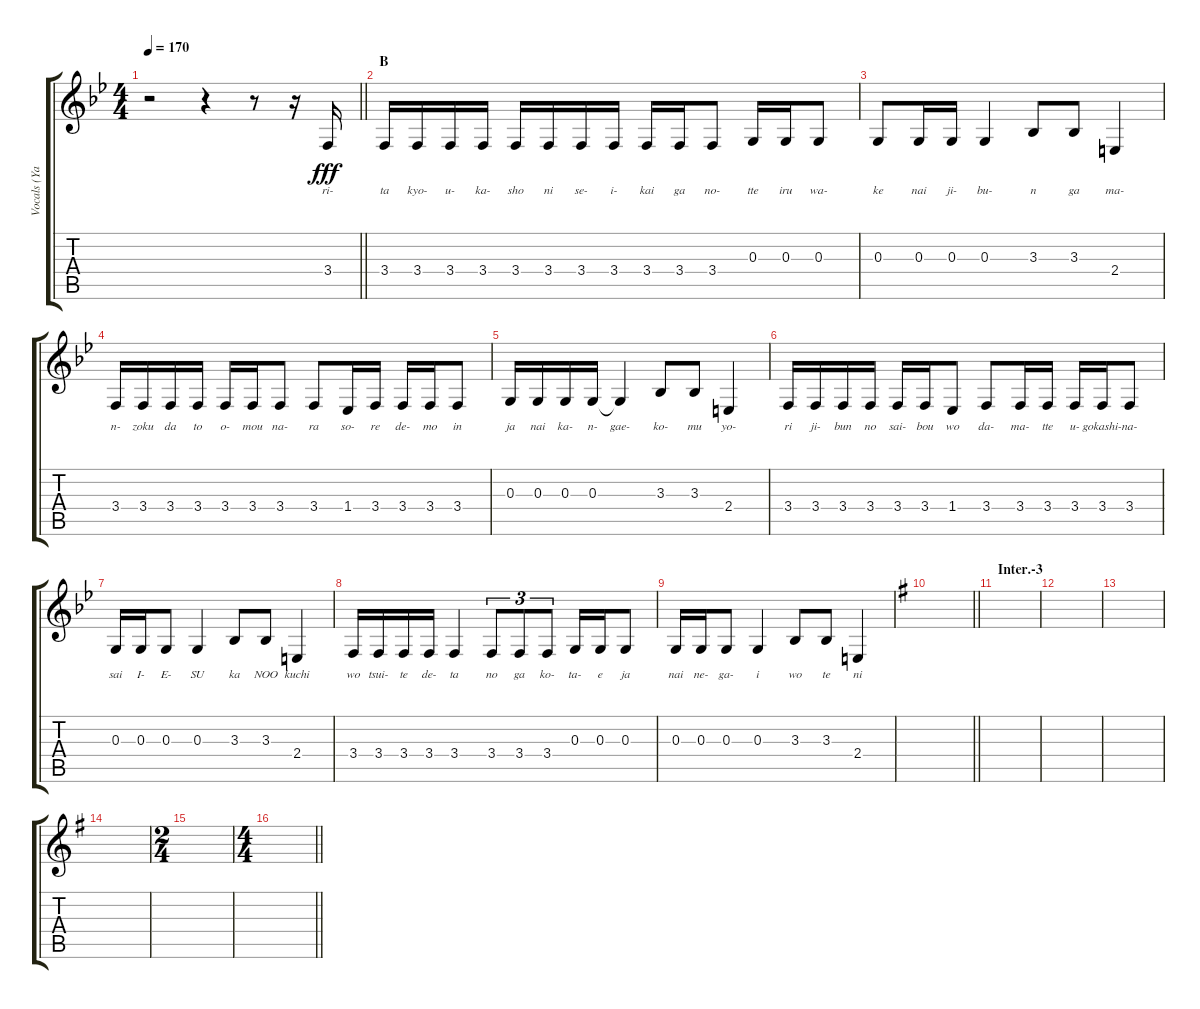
\track ("Vocals (Yamanaka Sawako/\"Catherine\")" "Vocals (Ya") {instrument tuba}
\staff {score tabs}
\tuning (E4 B3 G3 D3 A2 E2) {hide}
\ts (4 4)
\tempo 170
\clef g2
\barLineRight lightlight
\ks bb
r.2{dy fff} r.4 r.8 r.16 3.4.16{lyrics (0 "ri-") lyrics (1 "") lyrics (2 "") lyrics (3 "") lyrics (4 "")} |
\section ("" "B")
3.4.16{lyrics (0 "ta") lyrics (1 "") lyrics (2 "") lyrics (3 "") lyrics (4 "")} 3.4.16{lyrics (0 "kyo-") lyrics (1 "") lyrics (2 "") lyrics (3 "") lyrics (4 "")} 3.4.16{lyrics (0 "u-") lyrics (1 "") lyrics (2 "") lyrics (3 "") lyrics (4 "")} 3.4.16{lyrics (0 "ka-") lyrics (1 "") lyrics (2 "") lyrics (3 "") lyrics (4 "")} 3.4.16{lyrics (0 "sho") lyrics (1 "") lyrics (2 "") lyrics (3 "") lyrics (4 "")} 3.4.16{lyrics (0 "ni") lyrics (1 "") lyrics (2 "") lyrics (3 "") lyrics (4 "")} 3.4.16{lyrics (0 "se-") lyrics (1 "") lyrics (2 "") lyrics (3 "") lyrics (4 "")} 3.4.16{lyrics (0 "i-") lyrics (1 "") lyrics (2 "") lyrics (3 "") lyrics (4 "")} 3.4.16{lyrics (0 "kai") lyrics (1 "") lyrics (2 "") lyrics (3 "") lyrics (4 "")} 3.4.16{lyrics (0 "ga") lyrics (1 "") lyrics (2 "") lyrics (3 "") lyrics (4 "")} 3.4.8{lyrics (0 "no-") lyrics (1 "") lyrics (2 "") lyrics (3 "") lyrics (4 "")} 0.3.16{lyrics (0 "tte") lyrics (1 "") lyrics (2 "") lyrics (3 "") lyrics (4 "")} 0.3.16{lyrics (0 "iru") lyrics (1 "") lyrics (2 "") lyrics (3 "") lyrics (4 "")} 0.3.8{lyrics (0 "wa-") lyrics (1 "") lyrics (2 "") lyrics (3 "") lyrics (4 "")} |
0.3.8{lyrics (0 "ke") lyrics (1 "") lyrics (2 "") lyrics (3 "") lyrics (4 "")} 0.3.16{lyrics (0 "nai") lyrics (1 "") lyrics (2 "") lyrics (3 "") lyrics (4 "")} 0.3.16{lyrics (0 "ji-") lyrics (1 "") lyrics (2 "") lyrics (3 "") lyrics (4 "")} 0.3.4{lyrics (0 "bu-") lyrics (1 "") lyrics (2 "") lyrics (3 "") lyrics (4 "")} 3.3.8{lyrics (0 "n") lyrics (1 "") lyrics (2 "") lyrics (3 "") lyrics (4 "")} 3.3.8{lyrics (0 "ga") lyrics (1 "") lyrics (2 "") lyrics (3 "") lyrics (4 "")} 2.4.4{lyrics (0 "ma-") lyrics (1 "") lyrics (2 "") lyrics (3 "") lyrics (4 "")} |
3.4.16{lyrics (0 "n-") lyrics (1 "") lyrics (2 "") lyrics (3 "") lyrics (4 "")} 3.4.16{lyrics (0 "zoku") lyrics (1 "") lyrics (2 "") lyrics (3 "") lyrics (4 "")} 3.4.16{lyrics (0 "da") lyrics (1 "") lyrics (2 "") lyrics (3 "") lyrics (4 "")} 3.4.16{lyrics (0 "to") lyrics (1 "") lyrics (2 "") lyrics (3 "") lyrics (4 "")} 3.4.16{lyrics (0 "o-") lyrics (1 "") lyrics (2 "") lyrics (3 "") lyrics (4 "")} 3.4.16{lyrics (0 "mou") lyrics (1 "") lyrics (2 "") lyrics (3 "") lyrics (4 "")} 3.4.8{lyrics (0 "na-") lyrics (1 "") lyrics (2 "") lyrics (3 "") lyrics (4 "")} 3.4.8{lyrics (0 "ra") lyrics (1 "") lyrics (2 "") lyrics (3 "") lyrics (4 "")} 1.4.16{lyrics (0 "so-") lyrics (1 "") lyrics (2 "") lyrics (3 "") lyrics (4 "")} 3.4.16{lyrics (0 "re") lyrics (1 "") lyrics (2 "") lyrics (3 "") lyrics (4 "")} 3.4.16{lyrics (0 "de-") lyrics (1 "") lyrics (2 "") lyrics (3 "") lyrics (4 "")} 3.4.16{lyrics (0 "mo") lyrics (1 "") lyrics (2 "") lyrics (3 "") lyrics (4 "")} 3.4.8{lyrics (0 "in") lyrics (1 "") lyrics (2 "") lyrics (3 "") lyrics (4 "")} |
0.3.16{lyrics (0 "ja") lyrics (1 "") lyrics (2 "") lyrics (3 "") lyrics (4 "")} 0.3.16{lyrics (0 "nai") lyrics (1 "") lyrics (2 "") lyrics (3 "") lyrics (4 "")} 0.3.16{lyrics (0 "ka-") lyrics (1 "") lyrics (2 "") lyrics (3 "") lyrics (4 "")} 0.3.16{lyrics (0 "n-") lyrics (1 "") lyrics (2 "") lyrics (3 "") lyrics (4 "")} 0.3{t}.4{lyrics (0 "gae-") lyrics (1 "") lyrics (2 "") lyrics (3 "") lyrics (4 "")} 3.3.8{lyrics (0 "ko-") lyrics (1 "") lyrics (2 "") lyrics (3 "") lyrics (4 "")} 3.3.8{lyrics (0 "mu") lyrics (1 "") lyrics (2 "") lyrics (3 "") lyrics (4 "")} 2.4.4{lyrics (0 "yo-") lyrics (1 "") lyrics (2 "") lyrics (3 "") lyrics (4 "")} |
3.4.16{lyrics (0 "ri") lyrics (1 "") lyrics (2 "") lyrics (3 "") lyrics (4 "")} 3.4.16{lyrics (0 "ji-") lyrics (1 "") lyrics (2 "") lyrics (3 "") lyrics (4 "")} 3.4.16{lyrics (0 "bun") lyrics (1 "") lyrics (2 "") lyrics (3 "") lyrics (4 "")} 3.4.16{lyrics (0 "no") lyrics (1 "") lyrics (2 "") lyrics (3 "") lyrics (4 "")} 3.4.16{lyrics (0 "sai-") lyrics (1 "") lyrics (2 "") lyrics (3 "") lyrics (4 "")} 3.4.16{lyrics (0 "bou") lyrics (1 "") lyrics (2 "") lyrics (3 "") lyrics (4 "")} 1.4.8{lyrics (0 "wo") lyrics (1 "") lyrics (2 "") lyrics (3 "") lyrics (4 "")} 3.4.8{lyrics (0 "da-") lyrics (1 "") lyrics (2 "") lyrics (3 "") lyrics (4 "")} 3.4.16{lyrics (0 "ma-") lyrics (1 "") lyrics (2 "") lyrics (3 "") lyrics (4 "")} 3.4.16{lyrics (0 "tte") lyrics (1 "") lyrics (2 "") lyrics (3 "") lyrics (4 "")} 3.4.16{lyrics (0 "u-") lyrics (1 "") lyrics (2 "") lyrics (3 "") lyrics (4 "")} 3.4.16{lyrics (0 "gokashi-") lyrics (1 "") lyrics (2 "") lyrics (3 "") lyrics (4 "")} 3.4.8{lyrics (0 "na-") lyrics (1 "") lyrics (2 "") lyrics (3 "") lyrics (4 "")} |
0.3.16{lyrics (0 "sai") lyrics (1 "") lyrics (2 "") lyrics (3 "") lyrics (4 "")} 0.3.16{lyrics (0 "I-") lyrics (1 "") lyrics (2 "") lyrics (3 "") lyrics (4 "")} 0.3.8{lyrics (0 "E-") lyrics (1 "") lyrics (2 "") lyrics (3 "") lyrics (4 "")} 0.3.4{lyrics (0 "SU") lyrics (1 "") lyrics (2 "") lyrics (3 "") lyrics (4 "")} 3.3.8{lyrics (0 "ka") lyrics (1 "") lyrics (2 "") lyrics (3 "") lyrics (4 "")} 3.3.8{lyrics (0 "NOO") lyrics (1 "") lyrics (2 "") lyrics (3 "") lyrics (4 "")} 2.4.4{lyrics (0 "kuchi") lyrics (1 "") lyrics (2 "") lyrics (3 "") lyrics (4 "")} |
3.4.16{lyrics (0 "wo") lyrics (1 "") lyrics (2 "") lyrics (3 "") lyrics (4 "")} 3.4.16{lyrics (0 "tsui-") lyrics (1 "") lyrics (2 "") lyrics (3 "") lyrics (4 "")} 3.4.16{lyrics (0 "te") lyrics (1 "") lyrics (2 "") lyrics (3 "") lyrics (4 "")} 3.4.16{lyrics (0 "de-") lyrics (1 "") lyrics (2 "") lyrics (3 "") lyrics (4 "")} 3.4.4{lyrics (0 "ta") lyrics (1 "") lyrics (2 "") lyrics (3 "") lyrics (4 "")} 3.4.8{tu (3 2) lyrics (0 "no") lyrics (1 "") lyrics (2 "") lyrics (3 "") lyrics (4 "")} 3.4.8{tu (3 2) lyrics (0 "ga") lyrics (1 "") lyrics (2 "") lyrics (3 "") lyrics (4 "")} 3.4.8{tu (3 2) lyrics (0 "ko-") lyrics (1 "") lyrics (2 "") lyrics (3 "") lyrics (4 "")} 0.3.16{lyrics (0 "ta-") lyrics (1 "") lyrics (2 "") lyrics (3 "") lyrics (4 "")} 0.3.16{lyrics (0 "e") lyrics (1 "") lyrics (2 "") lyrics (3 "") lyrics (4 "")} 0.3.8{lyrics (0 "ja") lyrics (1 "") lyrics (2 "") lyrics (3 "") lyrics (4 "")} |
0.3.16{lyrics (0 "nai") lyrics (1 "") lyrics (2 "") lyrics (3 "") lyrics (4 "")} 0.3.16{lyrics (0 "ne-") lyrics (1 "") lyrics (2 "") lyrics (3 "") lyrics (4 "")} 0.3.8{lyrics (0 "ga-") lyrics (1 "") lyrics (2 "") lyrics (3 "") lyrics (4 "")} 0.3.4{lyrics (0 "i") lyrics (1 "") lyrics (2 "") lyrics (3 "") lyrics (4 "")} 3.3.8{lyrics (0 "wo") lyrics (1 "") lyrics (2 "") lyrics (3 "") lyrics (4 "")} 3.3.8{lyrics (0 "te") lyrics (1 "") lyrics (2 "") lyrics (3 "") lyrics (4 "")} 2.4.4{lyrics (0 "ni") lyrics (1 "") lyrics (2 "") lyrics (3 "") lyrics (4 "")} |
\barLineRight lightlight
\ks g
|
\section ("" "Inter.-3")
|
|
|
|
\ts (2 4)
|
\ts (4 4)
\barLineRight lightlight
